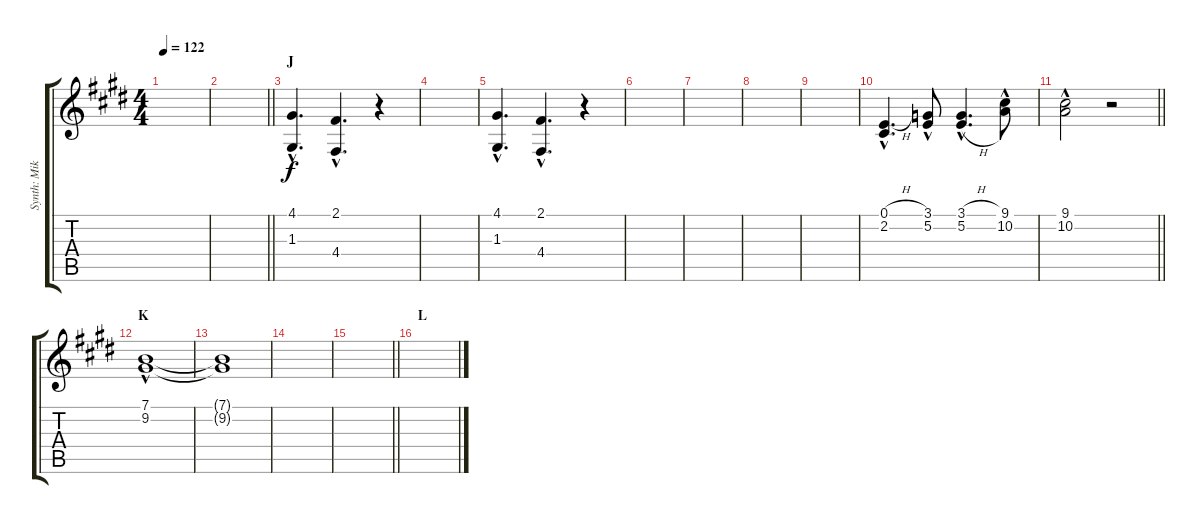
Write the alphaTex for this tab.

\track ("Synth: Mike" "Synth: Mik") {instrument synthstrings1}
\staff {score tabs}
\tuning (E4 B3 G3 D3 A2 E2) {hide}
\ts (4 4)
\tempo 122
\clef g2
\ks e
|
\barLineRight lightlight
|
\section ("" "J")
(4.1{hac} 1.3{hac}).4{d} (2.1{hac} 4.4{hac}).4{d} r.4 |
|
(4.1{hac} 1.3{hac}).4{d} (2.1{hac} 4.4{hac}).4{d} r.4 |
|
|
|
|
(0.1{h} 2.2{hac}).4{d} (3.1 5.2{hac}).8 (3.1{h} 5.2{h hac}).4{d} (9.1 10.2{hac}).8 |
\barLineRight lightlight
(9.1 10.2{hac}).2 r.2 |
\section ("" "K")
(7.1{hac} 9.2).1 |
(7.1{t} 9.2{t}).1 |
|
\barLineRight lightlight
|
\section ("" "L")
